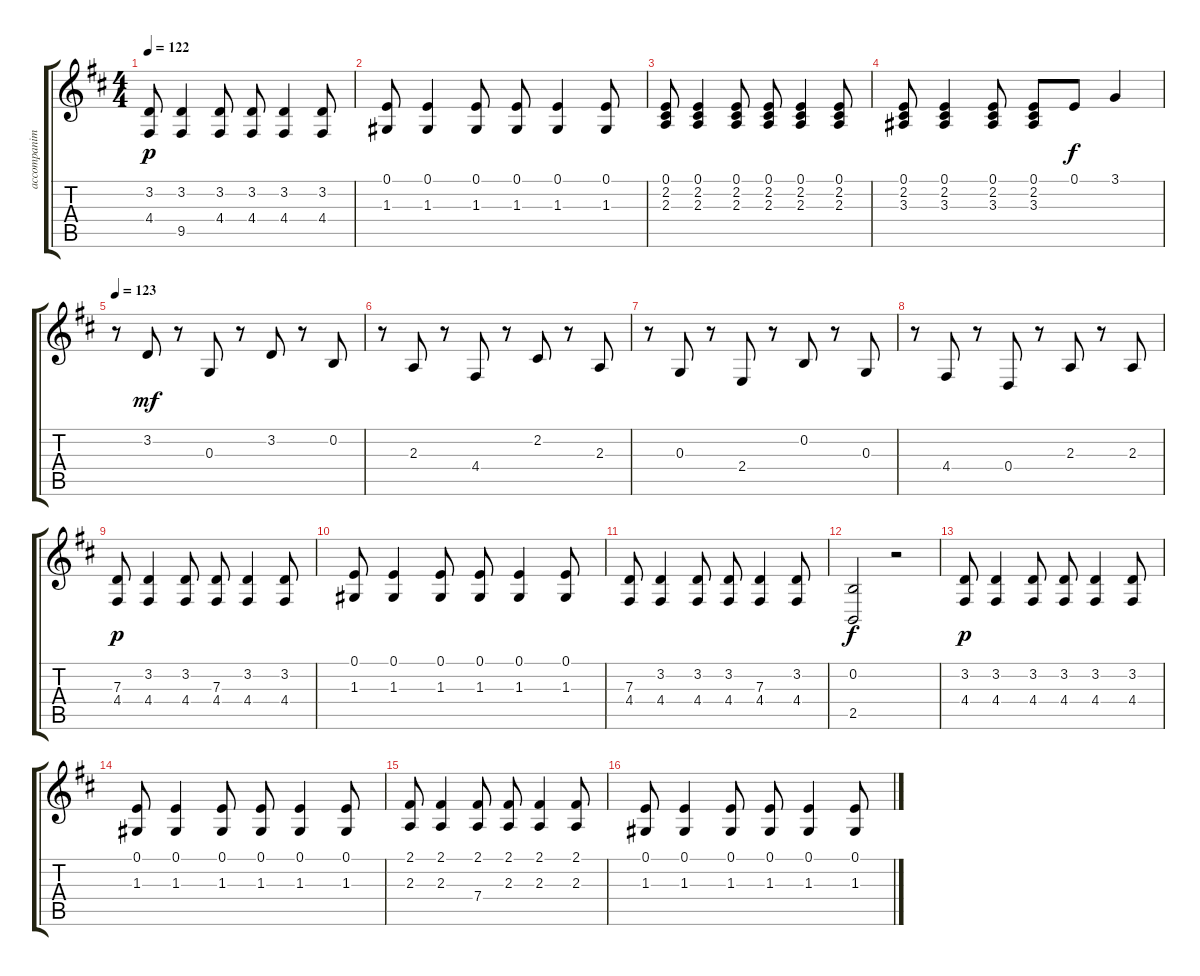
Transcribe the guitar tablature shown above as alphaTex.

\track ("accompaniment" "accompanim") {instrument trombone}
\staff {score tabs}
\tuning (E4 B3 G3 D3 A2 E2) {hide}
\ts (4 4)
\tempo 122
\clef g2
\ks bminor
(3.2 4.4).8{dy p} (3.2 9.5).4 (3.2 4.4).8 (3.2 4.4).8 (3.2 4.4).4 (3.2 4.4).8 |
(0.1 1.3).8 (0.1 1.3).4 (0.1 1.3).8 (0.1 1.3).8 (0.1 1.3).4 (0.1 1.3).8 |
(0.1 2.2 2.3).8 (0.1 2.2 2.3).4 (0.1 2.2 2.3).8 (0.1 2.2 2.3).8 (0.1 2.2 2.3).4 (0.1 2.2 2.3).8 |
(0.1 2.2 3.3).8 (0.1 2.2 3.3).4 (0.1 2.2 3.3).8 (0.1 2.2 3.3).8 0.1.8{dy f} 3.1.4 |
\tempo 123
r.8 3.2.8{dy mf} r.8 0.3.8 r.8 3.2.8 r.8 0.2.8 |
r.8 2.3.8 r.8 4.4.8 r.8 2.2.8 r.8 2.3.8 |
r.8 0.3.8 r.8 2.4.8 r.8 0.2.8 r.8 0.3.8 |
r.8 4.4.8 r.8 0.4.8 r.8 2.3.8 r.8 2.3.8 |
(7.3 4.4).8{dy p} (3.2 4.4).4 (3.2 4.4).8 (7.3 4.4).8 (3.2 4.4).4 (3.2 4.4).8 |
(0.1 1.3).8 (0.1 1.3).4 (0.1 1.3).8 (0.1 1.3).8 (0.1 1.3).4 (0.1 1.3).8 |
(7.3 4.4).8 (3.2 4.4).4 (3.2 4.4).8 (3.2 4.4).8 (7.3 4.4).4 (3.2 4.4).8 |
(0.2 2.5).2{dy f} r.2 |
(3.2 4.4).8{dy p} (3.2 4.4).4 (3.2 4.4).8 (3.2 4.4).8 (3.2 4.4).4 (3.2 4.4).8 |
(0.1 1.3).8 (0.1 1.3).4 (0.1 1.3).8 (0.1 1.3).8 (0.1 1.3).4 (0.1 1.3).8 |
(2.1 2.3).8 (2.1 2.3).4 (2.1 7.4).8 (2.1 2.3).8 (2.1 2.3).4 (2.1 2.3).8 |
(0.1 1.3).8 (0.1 1.3).4 (0.1 1.3).8 (0.1 1.3).8 (0.1 1.3).4 (0.1 1.3).8
